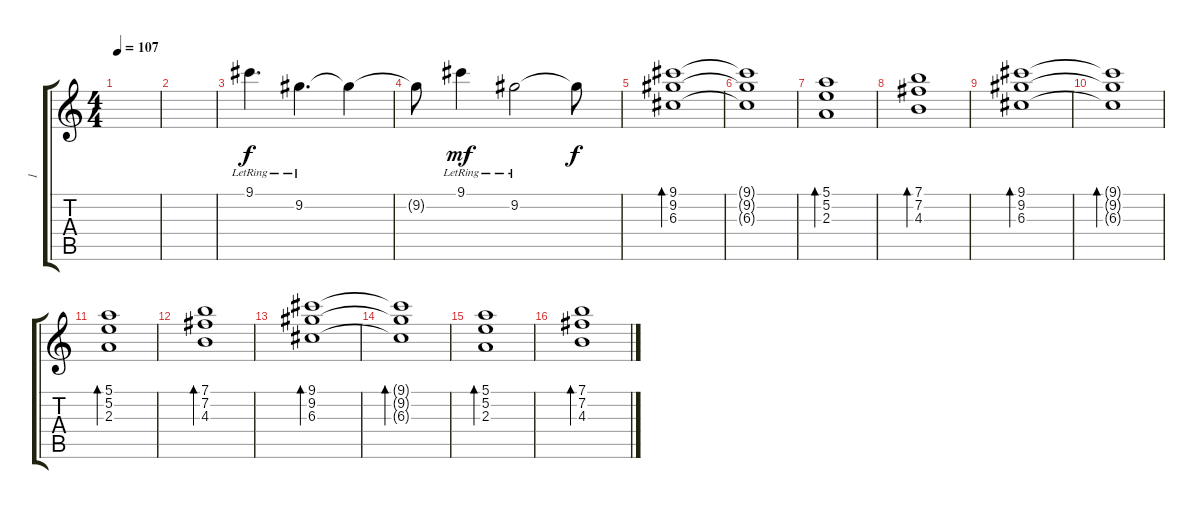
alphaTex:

\track ("1" "1") {instrument acousticguitarsteel}
\staff {score tabs}
\tuning (E4 B3 G3 D3 A2 D2) {hide}
\ts (4 4)
\tempo 107
\clef g2
\ks c
|
|
9.1{lr}.4{d instrument electricguitarclean} 9.2{lr}.4{d} 9.2{t}.4 |
9.2{t}.8 9.1{lr}.4{dy mf} 9.2{lr}.2 9.2{t}.8{dy f} |
(9.1 9.2 6.3).1{bd 120 volume 12 instrument acousticguitarsteel} |
(9.1{t} 9.2{t} 6.3{t}).1 |
(5.1 5.2 2.3).1{bd 120} |
(7.1 7.2 4.3).1{bd 120} |
(9.1 9.2 6.3).1{bd 120} |
(9.1{t} 9.2{t} 6.3{t}).1{bd 120} |
(5.1 5.2 2.3).1{bd 120} |
(7.1 7.2 4.3).1{bd 120} |
(9.1 9.2 6.3).1{bd 120} |
(9.1{t} 9.2{t} 6.3{t}).1{bd 120} |
(5.1 5.2 2.3).1{bd 120} |
(7.1 7.2 4.3).1{bd 120}
